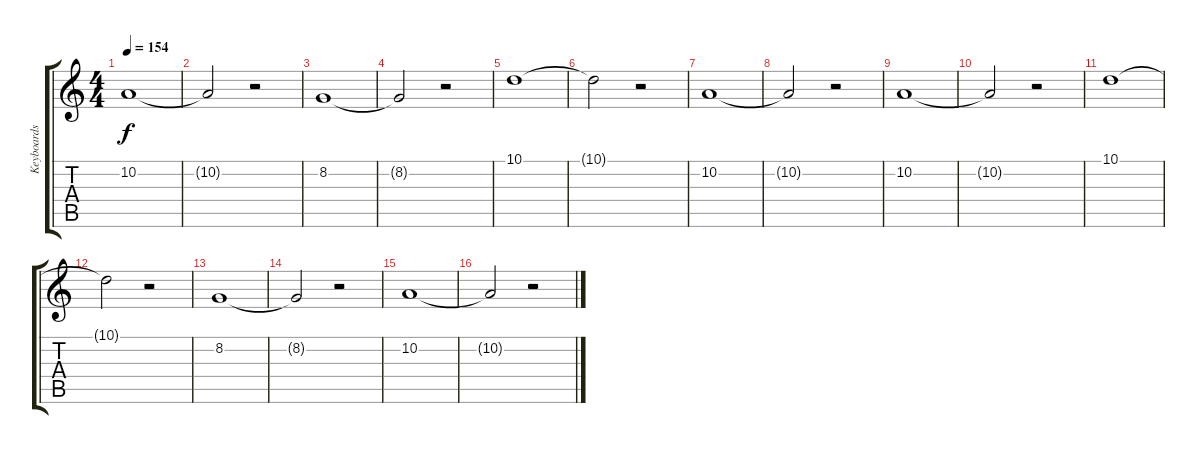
\track ("Keyboards" "Keyboards") {instrument rockorgan}
\staff {score tabs}
\tuning (E4 B3 G3 D3 A2 E2) {hide}
\ts (4 4)
\tempo 154
\clef g2
\ks c
10.2.1{dy f} |
10.2{t}.2 r.2 |
8.2.1 |
8.2{t}.2 r.2 |
10.1.1 |
10.1{t}.2 r.2 |
10.2.1 |
10.2{t}.2 r.2 |
10.2.1 |
10.2{t}.2 r.2 |
10.1.1 |
10.1{t}.2 r.2 |
8.2.1 |
8.2{t}.2 r.2 |
10.2.1 |
10.2{t}.2 r.2
